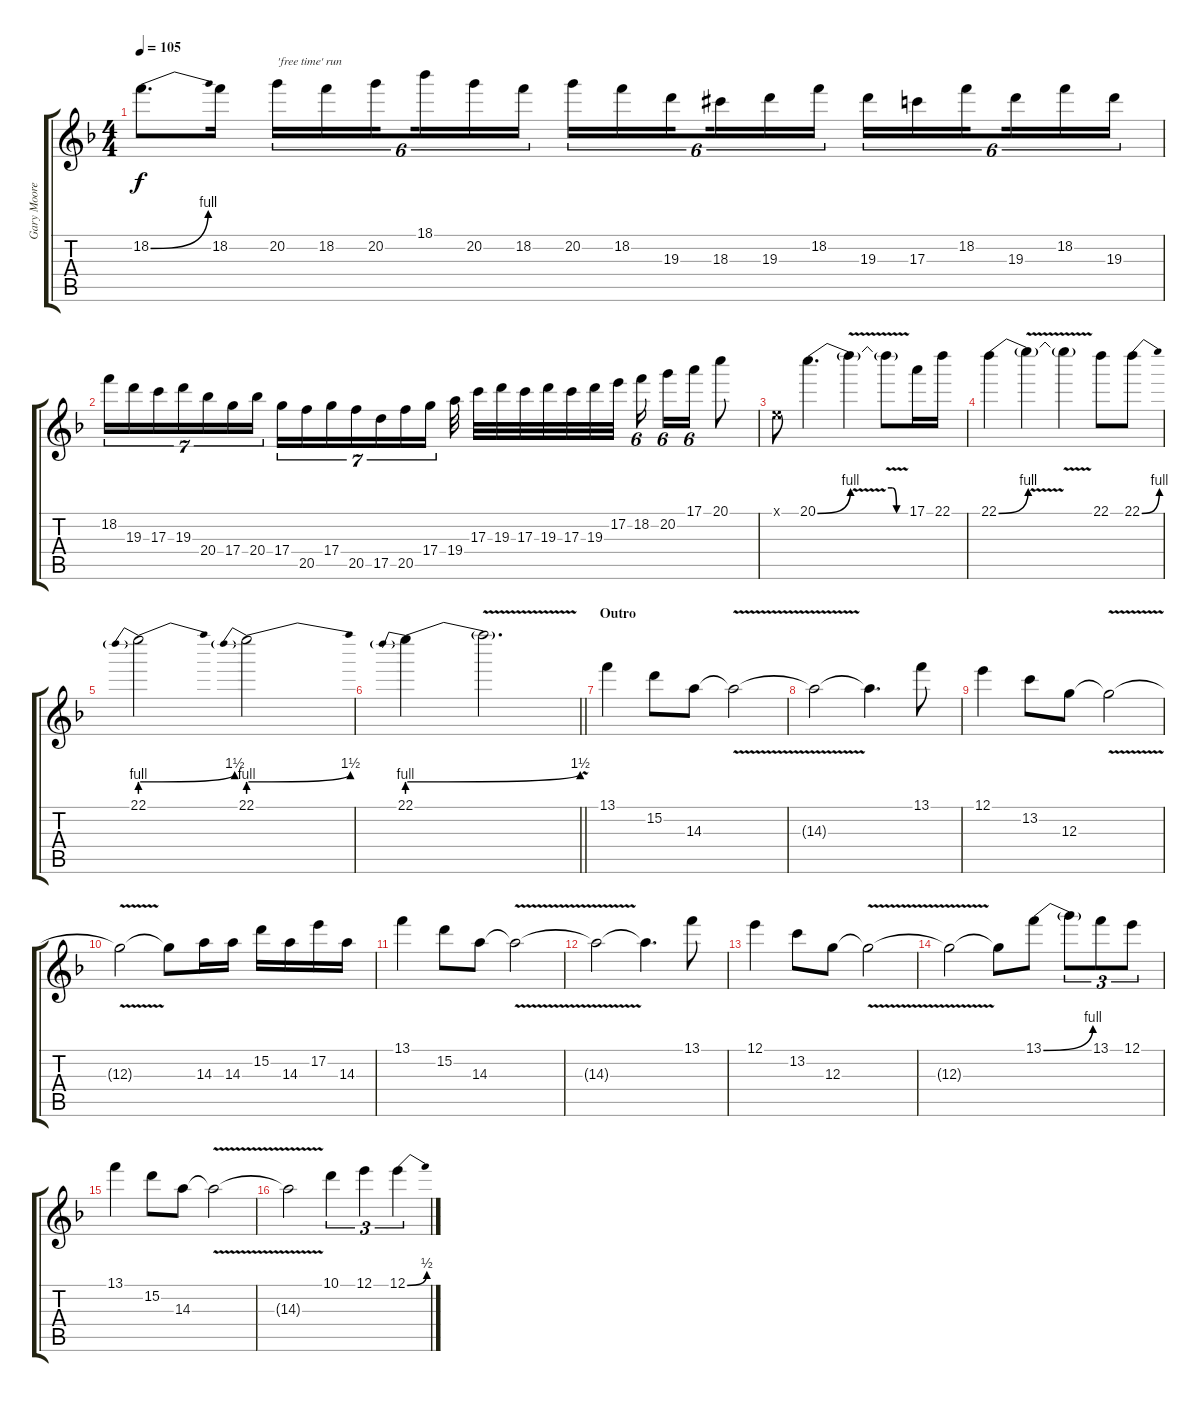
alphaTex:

\track ("Gary Moore" "Gary Moore") {instrument overdrivenguitar}
\staff {score tabs}
\tuning (E4 B3 G3 D3 A2 E2) {hide}
\ts (4 4)
\tempo 105
\clef g2
\ks f
18.2{be (bend 0 0 60 4) t}.8{d dy f} 18.2.16 20.2.16{tu (6 4) txt "'free time' run"} 18.2.16{tu (6 4)} 20.2.16{tu (6 4) beam splitsecondary} 18.1.16{tu (6 4)} 20.2.16{tu (6 4)} 18.2.16{tu (6 4)} 20.2.16{tu (6 4)} 18.2.16{tu (6 4)} 19.3.16{tu (6 4) beam splitsecondary} 18.3{acc #}.16{tu (6 4)} 19.3.16{tu (6 4)} 18.2.16{tu (6 4)} 19.3.16{tu (6 4)} 17.3.16{tu (6 4)} 18.2.16{tu (6 4) beam splitsecondary} 19.3.16{tu (6 4)} 18.2.16{tu (6 4)} 19.3.16{tu (6 4)} |
18.2.16{tu (7 4)} 19.3.16{tu (7 4)} 17.3.16{tu (7 4)} 19.3.16{tu (7 4)} 20.4.16{tu (7 4)} 17.4.16{tu (7 4)} 20.4.16{tu (7 4)} 17.4.16{tu (7 4)} 20.5.16{tu (7 4)} 17.4.16{tu (7 4)} 20.5.16{tu (7 4)} 17.5.16{tu (7 4)} 20.5.16{tu (7 4)} 17.4.16{tu (7 4)} 19.4.32 17.3.32 19.3.32 17.3.32 19.3.32 17.3.32 19.3.32 17.2.32 18.2.16{tu (6 4)} 20.2.16{tu (6 4)} 17.1.16{tu (6 4)} 20.1.8 |
0.1{x}.8 20.1{be (bend 0 0 60 4)}.4{d} 20.1{v t}.4 20.1{be (custom 0 4 15 4 30 0 60 0) t}.8 17.1.16 22.1.16 |
22.1{be (bend 0 0 60 4)}.4 22.1{v t}.4 22.1{t}.4 22.1.8 22.1{be (bend 0 0 60 4)}.8 |
22.1{be (prebendbend 0 4 60 6)}.2 22.1{be (prebendbend 0 4 60 6)}.2 |
\barLineRight lightlight
22.1{be (prebendbend 0 4 60 6)}.4 22.1{v t}.2{d} |
\section ("" "Outro")
13.1.4 15.2.8 14.3.8 14.3{v t}.2 |
14.3{t}.2 14.3{t}.4{d} 13.1.8 |
12.1.4 13.2.8 12.3.8 12.3{v t}.2 |
12.3{t}.2 12.3{t}.8 14.3.16 14.3.16 15.2.16 14.3.16 17.2.16 14.3.16 |
13.1.4 15.2.8 14.3.8 14.3{v t}.2 |
14.3{t}.2 14.3{t}.4{d} 13.1.8 |
12.1.4 13.2.8 12.3.8 12.3{v t}.2 |
12.3{t}.2 12.3{t}.8 13.1{be (bend 0 0 60 4)}.8 13.1{t}.8{tu (3 2)} 13.1.8{tu (3 2)} 12.1.8{tu (3 2)} |
13.1.4 15.2.8 14.3.8 14.3{v t}.2 |
14.3{t}.2 10.1.4{tu (3 2)} 12.1.4{tu (3 2)} 12.1{be (bend 0 0 60 2)}.4{tu (3 2)}
